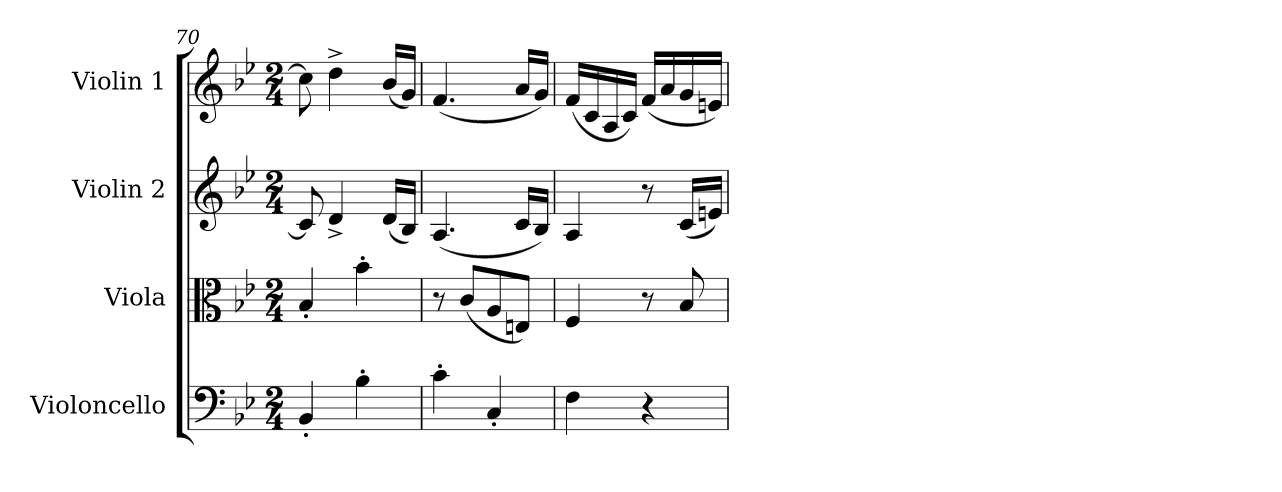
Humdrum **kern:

**kern	**kern	**kern	**kern
*part4	*part3	*part2	*part1
*staff4	*staff3	*staff2	*staff1
*I"Violoncello	*I"Viola	*I"Violin 2	*I"Violin 1
*I'Vc	*I'Vla	*I'Vln	*I'Vln
*clefF4	*clefC3	*clefG2	*clefG2
*k[b-e-]	*k[b-e-]	*k[b-e-]	*k[b-e-]
*M2/4	*M2/4	*M2/4	*M2/4
=70	=70	=70	=70
4BB-'/	4B-'/	8c#/]	8cc#\]
.	.	4d^/	4dd^\
4B-'\	4b-'\	.	.
.	.	(16d/LL	(16b-/LL
.	.	16B-/JJ)	16g/JJ)
=71	=71	=71	=71
4c'\	8r	(4.A/	(4.f/
.	(8c/L	.	.
4C'/	8A/	.	.
.	8En/J)	16c/LL	16a/LL
.	.	16B-/JJ)	16g/JJ)
=72	=72	=72	=72
4F\	4F/	4A/	(16f/LL
.	.	.	16c/
.	.	.	16A/
.	.	.	16c/JJ)
4r	8r	8r	(16f/LL
.	.	.	16a/
.	8B-/	(16c/LL	16g/
.	.	16en/JJ)	16en/JJ)
=	=	=	=
*-	*-	*-	*-
